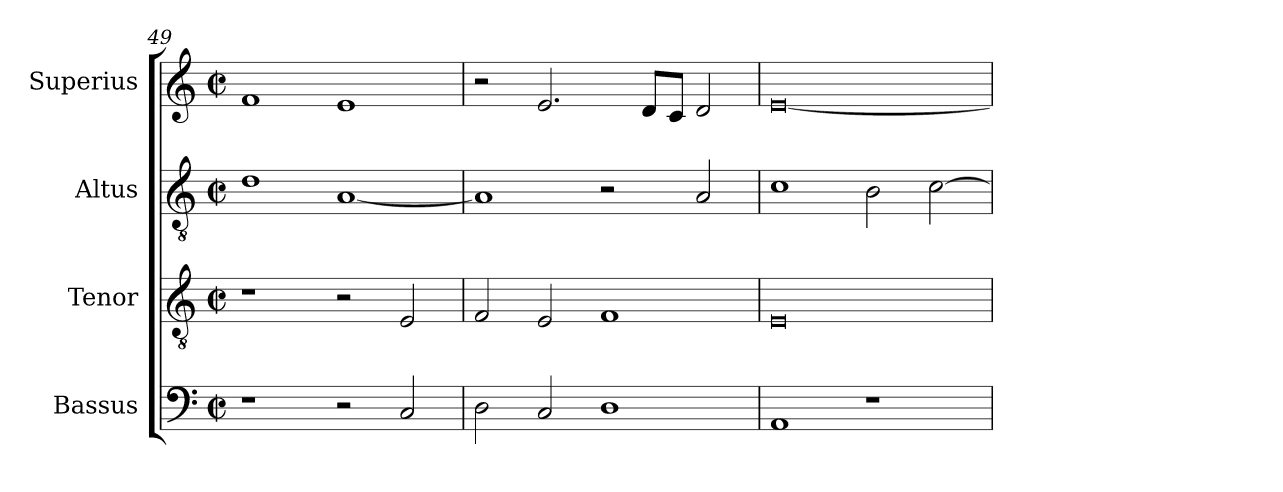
**kern	**kern	**kern	**kern
*part4	*part3	*part2	*part1
*staff4	*staff3	*staff2	*staff1
*I"Bassus	*I"Tenor	*I"Altus	*I"Superius
*I'B.	*I'T.	*	*I'S.
*clefF4	*clefGv2	*clefGv2	*clefG2
*	*ITrd7c12	*ITrd7c12	*
*k[]	*k[]	*k[]	*k[]
*C:	*C:	*C:	*C:
*M2/2	*M2/2	*M2/2	*M2/2
*met(c|)	*met(c|)	*met(c|)	*met(c|)
=49	=49	=49	=49
1r	1r	1Di	1fi
2r	2r	[<1AAi	1ei
2Ci/	2EEi/	.	.
!!LO:PB:g=z
=50	=50	=50	=50
2Di\	2FFi/	1AAi]	2r
2Ci/	2EEi/	.	2.ei/
1Di	1FFi	2r	.
.	.	.	8di/L
.	.	.	8ci/J
.	.	2AAi/	2di/
=51	=51	=51	=51
1AAi	0EEi	1Ci	[<0ei
1r	.	2BBi\	.
.	.	[>2Ci\	.
=	=	=	=
*-	*-	*-	*-
